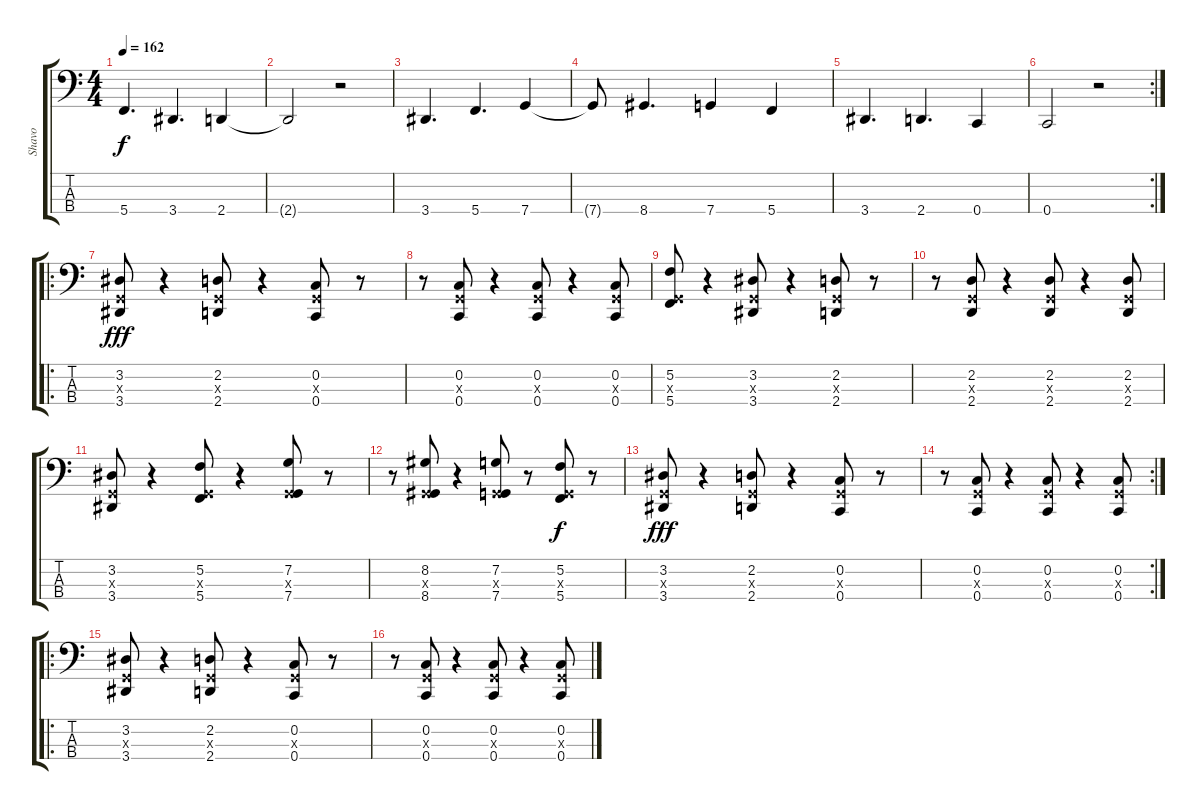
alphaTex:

\track ("Shavo" "Shavo") {instrument electricbasspick}
\staff {score tabs}
\tuning (F2 C2 G1 C1) {hide}
\ts (4 4)
\tempo 162
\clef f4
\ks c
5.4.4{d dy f} 3.4.4{d} 2.4.4 |
2.4{t}.2 r.2 |
3.4.4{d} 5.4.4{d} 7.4.4 |
7.4{t}.8 8.4.4{d} 7.4.4 5.4.4 |
3.4.4{d} 2.4.4{d} 0.4.4 |
\rc 2
0.4.2 r.2 |
\ro
(3.2 0.3{x} 3.4).8{dy fff} r.4 (2.2 0.3{x} 2.4).8 r.4 (0.2 0.3{x} 0.4).8 r.8 |
r.8 (0.2 0.3{x} 0.4).8 r.4 (0.2 0.3{x} 0.4).8 r.4 (0.2 0.3{x} 0.4).8 |
(5.2 0.3{x} 5.4).8 r.4 (3.2 0.3{x} 3.4).8 r.4 (2.2 0.3{x} 2.4).8 r.8 |
r.8 (2.2 0.3{x} 2.4).8 r.4 (2.2 0.3{x} 2.4).8 r.4 (2.2 0.3{x} 2.4).8 |
(3.2 0.3{x} 3.4).8 r.4 (5.2 0.3{x} 5.4).8 r.4 (7.2 0.3{x} 7.4).8 r.8 |
r.8 (8.2 0.3{x} 8.4).8 r.4 (7.2 0.3{x} 7.4).8 r.8 (5.2 0.3{x} 5.4).8{dy f} r.8 |
(3.2 0.3{x} 3.4).8{dy fff} r.4 (2.2 0.3{x} 2.4).8 r.4 (0.2 0.3{x} 0.4).8 r.8 |
\rc 2
r.8 (0.2 0.3{x} 0.4).8 r.4 (0.2 0.3{x} 0.4).8 r.4 (0.2 0.3{x} 0.4).8 |
\ro
(3.2 0.3{x} 3.4).8 r.4 (2.2 0.3{x} 2.4).8 r.4 (0.2 0.3{x} 0.4).8 r.8 |
r.8 (0.2 0.3{x} 0.4).8 r.4 (0.2 0.3{x} 0.4).8 r.4 (0.2 0.3{x} 0.4).8
